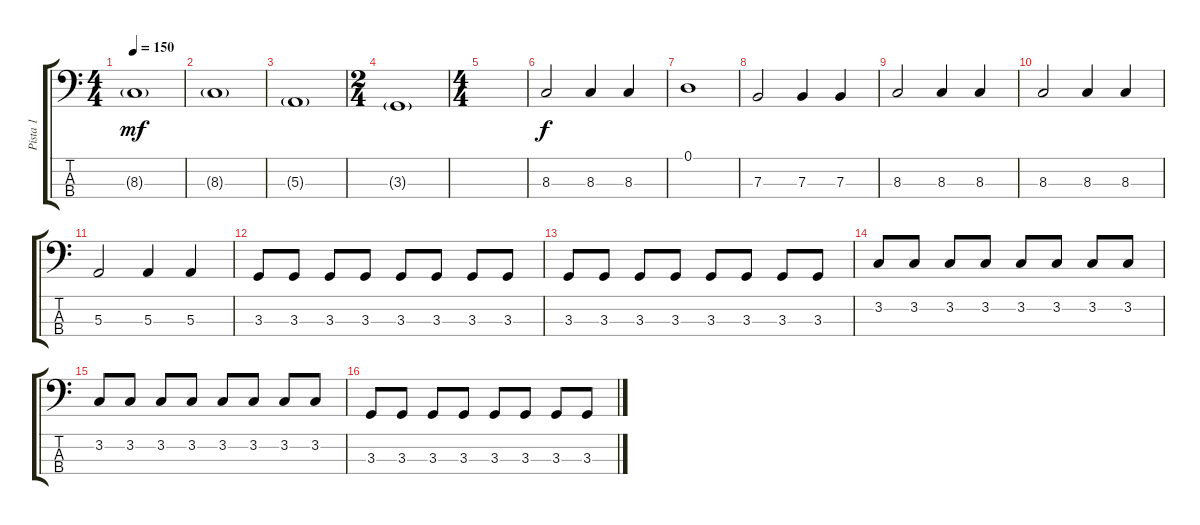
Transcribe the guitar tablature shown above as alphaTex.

\track ("Pista 1" "Pista 1") {instrument electricbassfinger}
\staff {score tabs}
\tuning (D2 A1 E1 B0) {hide}
\ts (4 4)
\tempo 150
\clef f4
\ks c
8.3{g}.1{dy mf} |
8.3{g}.1 |
5.3{g}.1 |
\ts (2 4)
3.3{g}.1 |
\ts (4 4)
|
8.3.2{dy f} 8.3.4 8.3.4 |
0.1.1 |
7.3.2 7.3.4 7.3.4 |
8.3.2 8.3.4 8.3.4 |
8.3.2 8.3.4 8.3.4 |
5.3.2 5.3.4 5.3.4 |
3.3.8 3.3.8 3.3.8 3.3.8 3.3.8 3.3.8 3.3.8 3.3.8 |
3.3.8 3.3.8 3.3.8 3.3.8 3.3.8 3.3.8 3.3.8 3.3.8 |
3.2.8 3.2.8 3.2.8 3.2.8 3.2.8 3.2.8 3.2.8 3.2.8 |
3.2.8 3.2.8 3.2.8 3.2.8 3.2.8 3.2.8 3.2.8 3.2.8 |
3.3.8 3.3.8 3.3.8 3.3.8 3.3.8 3.3.8 3.3.8 3.3.8
